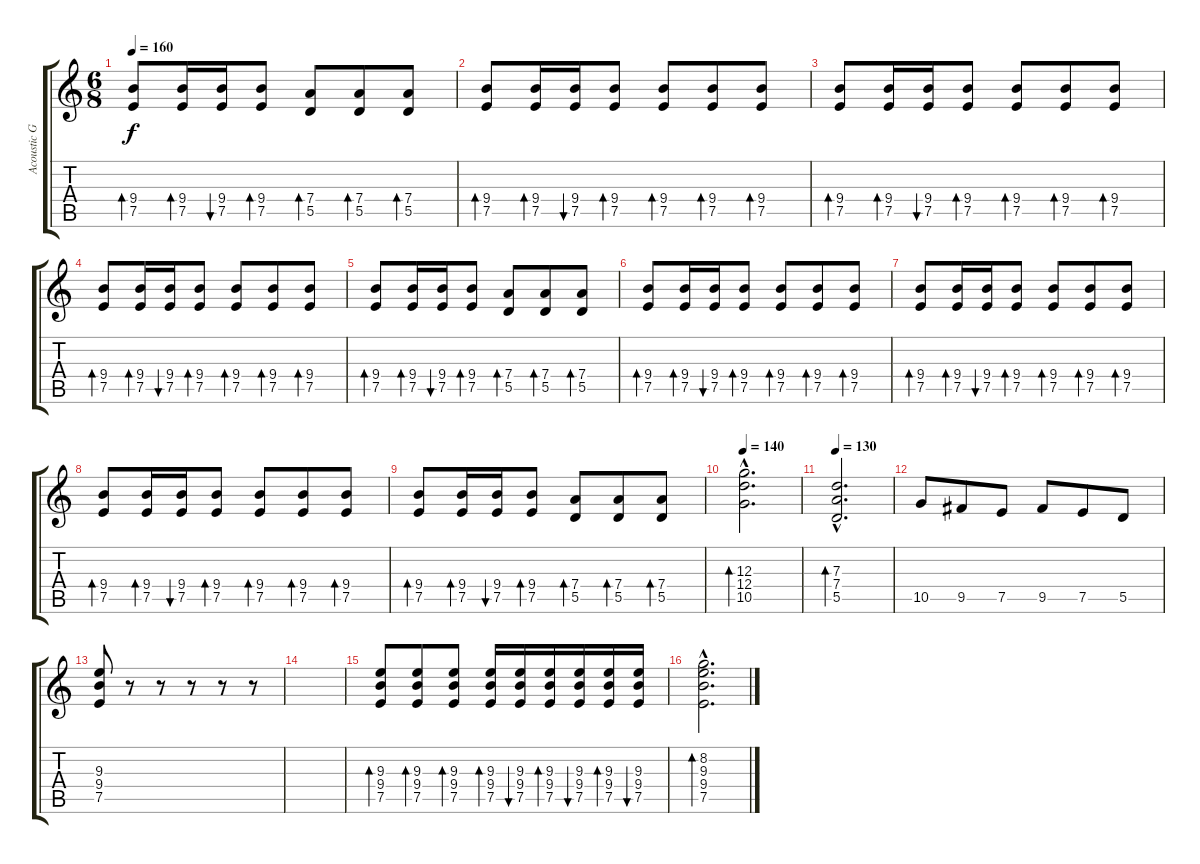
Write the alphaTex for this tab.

\track ("Acoustic Guitar" "Acoustic G") {instrument acousticguitarsteel}
\staff {score tabs}
\tuning (E4 B3 G3 D3 A2 E2) {hide}
\ts (6 8)
\tempo 160
\clef g2
\ks c
(9.4 7.5).8{bd 60 dy f} (9.4 7.5).16{bd 60} (9.4 7.5).16{bu 60} (9.4 7.5).8{bd 60} (7.4 5.5).8{bd 60} (7.4 5.5).8{bd 60} (7.4 5.5).8{bd 60} |
(9.4 7.5).8{bd 60} (9.4 7.5).16{bd 60} (9.4 7.5).16{bu 60} (9.4 7.5).8{bd 60} (9.4 7.5).8{bd 60} (9.4 7.5).8{bd 60} (9.4 7.5).8{bd 60} |
(9.4 7.5).8{bd 60} (9.4 7.5).16{bd 60} (9.4 7.5).16{bu 60} (9.4 7.5).8{bd 60} (9.4 7.5).8{bd 60} (9.4 7.5).8{bd 60} (9.4 7.5).8{bd 60} |
(9.4 7.5).8{bd 60} (9.4 7.5).16{bd 60} (9.4 7.5).16{bu 60} (9.4 7.5).8{bd 60} (9.4 7.5).8{bd 60} (9.4 7.5).8{bd 60} (9.4 7.5).8{bd 60} |
(9.4 7.5).8{bd 60} (9.4 7.5).16{bd 60} (9.4 7.5).16{bu 60} (9.4 7.5).8{bd 60} (7.4 5.5).8{bd 60} (7.4 5.5).8{bd 60} (7.4 5.5).8{bd 60} |
(9.4 7.5).8{bd 60} (9.4 7.5).16{bd 60} (9.4 7.5).16{bu 60} (9.4 7.5).8{bd 60} (9.4 7.5).8{bd 60} (9.4 7.5).8{bd 60} (9.4 7.5).8{bd 60} |
(9.4 7.5).8{bd 60} (9.4 7.5).16{bd 60} (9.4 7.5).16{bu 60} (9.4 7.5).8{bd 60} (9.4 7.5).8{bd 60} (9.4 7.5).8{bd 60} (9.4 7.5).8{bd 60} |
(9.4 7.5).8{bd 60} (9.4 7.5).16{bd 60} (9.4 7.5).16{bu 60} (9.4 7.5).8{bd 60} (9.4 7.5).8{bd 60} (9.4 7.5).8{bd 60} (9.4 7.5).8{bd 60} |
(9.4 7.5).8{bd 60} (9.4 7.5).16{bd 60} (9.4 7.5).16{bu 60} (9.4 7.5).8{bd 60} (7.4 5.5).8{bd 60} (7.4 5.5).8{bd 60} (7.4 5.5).8{bd 60} |
\tempo 140
(12.3{hac} 12.4{hac} 10.5{hac}).2{d bd 240} |
\tempo 130
(7.3{hac} 7.4{hac} 5.5{hac}).2{d bd 240} |
10.5.8 9.5.8 7.5.8 9.5.8 7.5.8 5.5.8 |
(9.3 9.4 7.5).8 r.8 r.8 r.8 r.8 r.8 |
|
(9.3 9.4 7.5).8{bd 240} (9.3 9.4 7.5).8{bd 60} (9.3 9.4 7.5).8{bd 60} (9.3 9.4 7.5).16{bd 60} (9.3 9.4 7.5).16{bu 60} (9.3 9.4 7.5).16{bd 60} (9.3 9.4 7.5).16{bu 60} (9.3 9.4 7.5).16{bd 60} (9.3 9.4 7.5).16{bu 60} |
(8.2{hac} 9.3{hac} 9.4{hac} 7.5{hac}).2{d bd 240}
